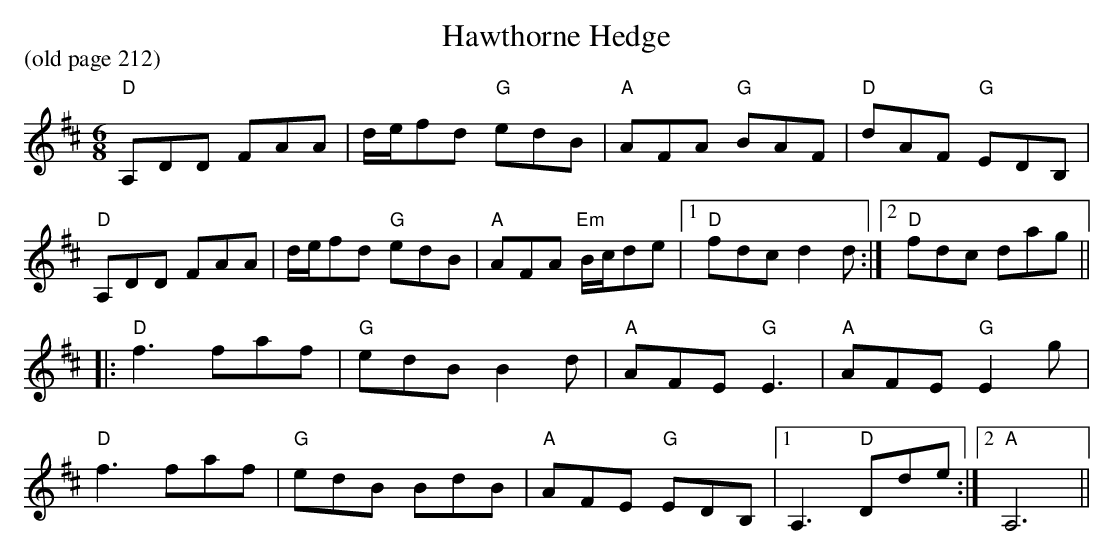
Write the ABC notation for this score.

X:1
T:Hawthorne Hedge
P: (old page 212)
M:6/8
L:1/8
K:Amix
"D"A,DD FAA|d/e/fd "G"edB|"A"AFA "G"BAF|"D"dAF "G"EDB,|
"D"A,DD FAA|d/e/fd "G"edB|"A"AFA "Em"B/c/de|1"D"fdc d2d:|2"D"fdc dag||
|:"D"f3 faf|"G"edB B2d|"A"AFE "G"E3|"A"AFE "G"E2g|
"D"f3 faf|"G"edB BdB|"A"AFE "G"EDB,|1A,3 "D"Dde:|2"A"A,6||
